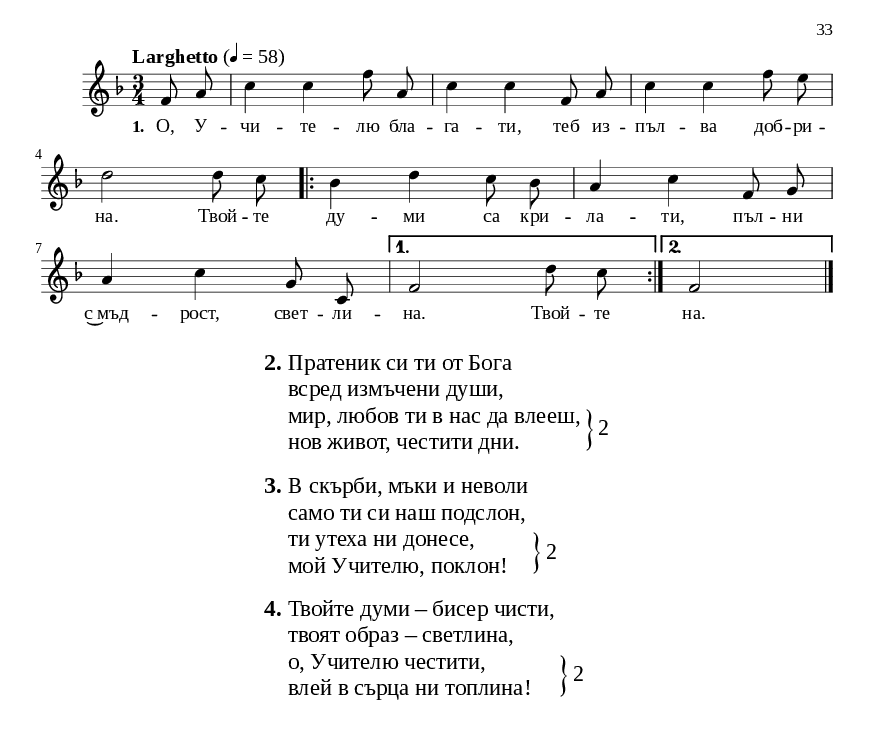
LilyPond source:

\version "2.24.4"

% include paper part and global functions
\include "include/globals.ily"

"rightBraces051" = \markup {
  \column {
    % repeat braces
    \translate #'(0 . -7.7 )
    \right-brace #20
  }
  \column {
    % repeat numbers
    \translate #'(0 . -8.4 )
    2
  }
}

\bookpart {
  \label #'ref051
  \tocItem \markup "О, Учителю благати"
  \include "include/bookpart-paper.ily"
  \paper {
      print-first-page-number = ##t
      bookpart-level-page-numbering = ##t
  print-page-number = ##t
      first-page-number = #33
}
\score {
    \include "include/score-layout.ily"

    \new Voice \absolute  {
      \clef treble
      \key f \major
      \time 3/4
      \tempoFunc "Larghetto" 4 "58"
      \partial 4
      \autoBeamOff
      f'8 a' c''4 c'' f''8 a' | c''4 c'' f'8 a' | c''4 c'' f''8 e'' \break
      d''2 d''8 c'' \repeat volta 2 {
        | bes'4 d'' c''8 bes' | a'4 c'' f'8 g' \break |
        a'4 c'' g'8 c'8 |
      } \alternative { { f'2 d''8 c''  | } { f'2 \break } } \bar "|."
    }

    \addlyrics {
      \set stanza = "1. " О, У -- чи -- те -- лю бла -- га -- ти, теб из -- пъл -- ва доб -- ри --
      на. Твой -- те ду -- ми са кри -- ла -- ти, пъл -- ни
      с~мъд -- рост, свет -- ли -- на. Твой -- те на.
    }

    \header {
      title = \titleFunc #'ref_desc_2 "О, Учителю благати" "O, Učitelju blagati"
    }

    \midi{}

  } % score

  \markup \abs-fontsize #11 \override #`(baseline-skip . ,bgCoupletBaselineSkip) {
    
    \fill-line {
      \column {
        \line {
          \bold "2."
          \column {
            "Пратеник си ти от Бога"
            "всред измъчени души,"
            "мир, любов ти в нас да влееш,"
            "нов живот, честити дни."

          }\"rightBraces051"
        }
        \vspace #1
        \line {
          \bold "3."
          \column {
            "В скърби, мъки и неволи"
            "само ти си наш подслон,"
            "ти утеха ни донесе,"
            "мой Учителю, поклон!"
          }\"rightBraces051"
        }
        \vspace #1
        \line {
          \bold "4."
          \column {
            "Твойте думи – бисер чисти,"
            "твоят образ – светлина,"
            "о, Учителю честити,"
            "влей в сърца ни топлина!"
          }\"rightBraces051"
        }

      }
    }
  }

} % bookpart
